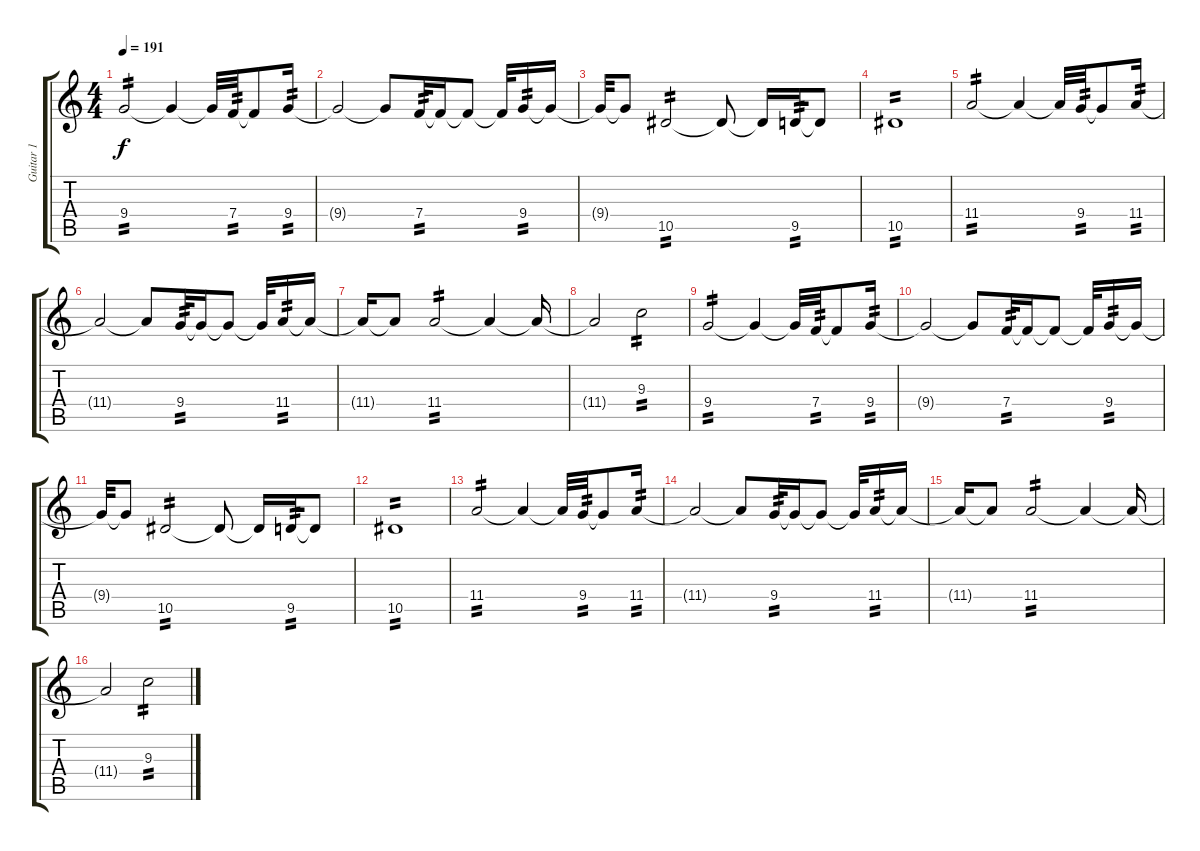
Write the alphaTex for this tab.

\track ("Guitar 1" "Guitar 1") {instrument distortionguitar}
\staff {score tabs}
\tuning (C4 G3 Eb3 Bb2 F2 C2) {hide}
\ts (4 4)
\tempo 191
\clef g2
\ks c
9.4.2{tp 2 dy f} 9.4{t}.4 9.4{t}.32 7.4.32{tp 2} 7.4{t}.8 9.4.16{tp 2} |
9.4{t}.2 9.4{t}.8 7.4.32{tp 2} 7.4{t}.16 7.4{t}.8 7.4{t}.32 9.4.16{tp 2} 9.4{t}.16 |
9.4{t}.32 9.4{t}.8 10.5.2{tp 2} 10.5{t}.8 10.5{t}.16 9.5.32{tp 2} 9.5{t}.8 |
10.5.1{tp 2} |
11.4.2{tp 2} 11.4{t}.4 11.4{t}.32 9.4.32{tp 2} 9.4{t}.8 11.4.16{tp 2} |
11.4{t}.2 11.4{t}.8 9.4.32{tp 2} 9.4{t}.16 9.4{t}.8 9.4{t}.32 11.4.16{tp 2} 11.4{t}.16 |
11.4{t}.16 11.4{t}.8 11.4.2{tp 2} 11.4{t}.4 11.4{t}.16 |
11.4{t}.2 9.3.2{tp 2} |
9.4.2{tp 2} 9.4{t}.4 9.4{t}.32 7.4.32{tp 2} 7.4{t}.8 9.4.16{tp 2} |
9.4{t}.2 9.4{t}.8 7.4.32{tp 2} 7.4{t}.16 7.4{t}.8 7.4{t}.32 9.4.16{tp 2} 9.4{t}.16 |
9.4{t}.32 9.4{t}.8 10.5.2{tp 2} 10.5{t}.8 10.5{t}.16 9.5.32{tp 2} 9.5{t}.8 |
10.5.1{tp 2} |
11.4.2{tp 2} 11.4{t}.4 11.4{t}.32 9.4.32{tp 2} 9.4{t}.8 11.4.16{tp 2} |
11.4{t}.2 11.4{t}.8 9.4.32{tp 2} 9.4{t}.16 9.4{t}.8 9.4{t}.32 11.4.16{tp 2} 11.4{t}.16 |
11.4{t}.16 11.4{t}.8 11.4.2{tp 2} 11.4{t}.4 11.4{t}.16 |
11.4{t}.2 9.3.2{tp 2}
